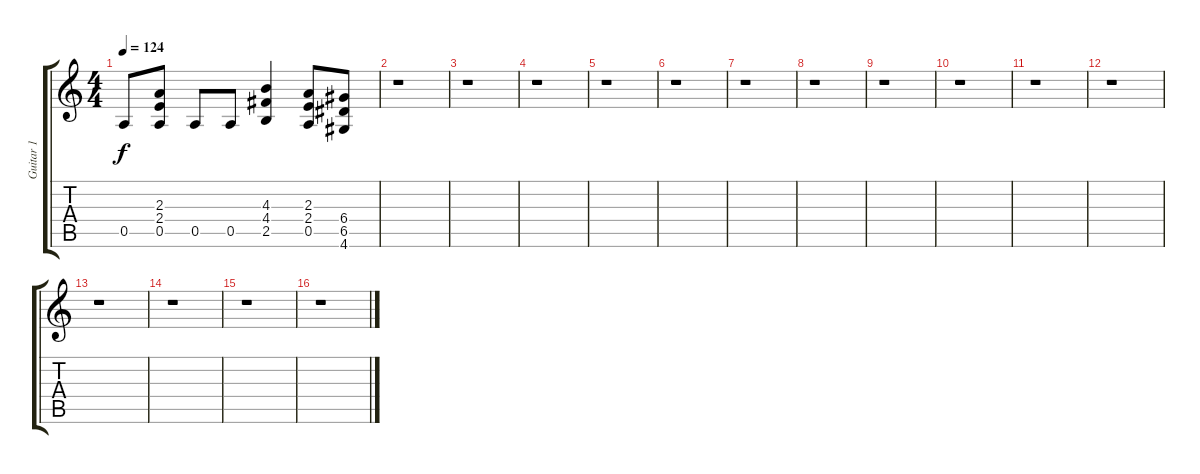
\track ("Guitar 1" "Guitar 1") {instrument distortionguitar}
\staff {score tabs}
\tuning (E4 B3 G3 D3 A2 E2) {hide}
\ts (4 4)
\tempo 124
\clef g2
\ks c
0.5.8{dy f} (2.3 2.4 0.5).8 0.5.8 0.5.8 (4.3 4.4 2.5).4 (2.3 2.4 0.5).8 (6.4 6.5 4.6).8 |
r.1 |
r.1 |
r.1 |
r.1 |
r.1 |
r.1 |
r.1 |
r.1 |
r.1 |
r.1 |
r.1 |
r.1 |
r.1 |
r.1 |
r.1
